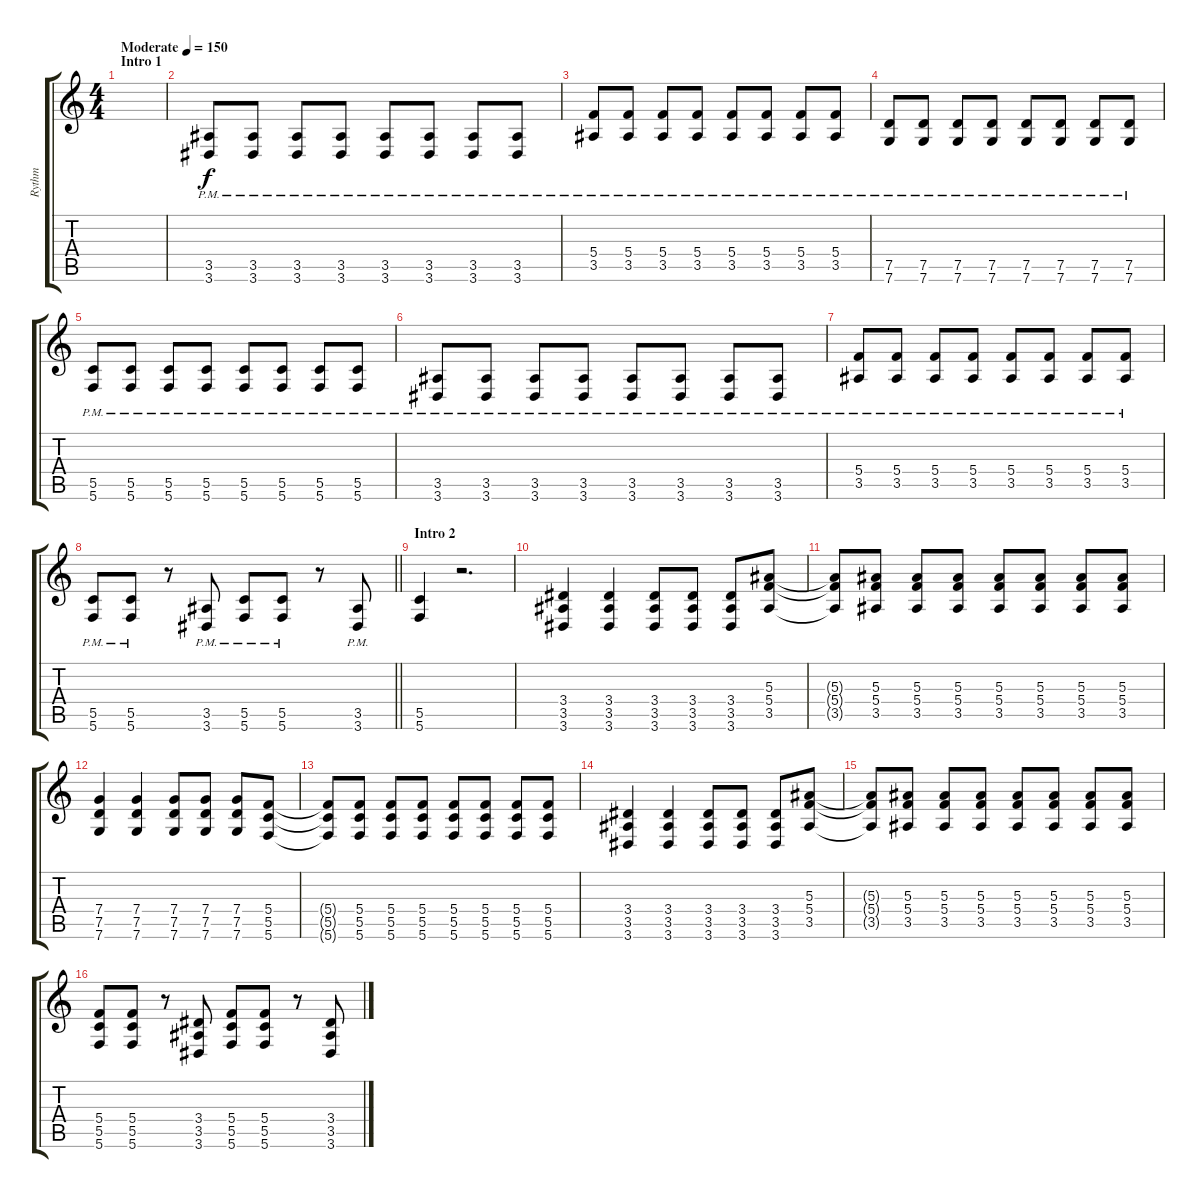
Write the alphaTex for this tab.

\track ("Rythm" "Rythm") {instrument acousticguitarsteel}
\staff {score tabs}
\tuning (D4 A3 F3 C3 G2 C2) {hide}
\ts (4 4)
\section ("" "Intro 1")
\tempo (150 "Moderate")
\clef g2
\ks c
|
(3.5{pm} 3.6{pm}).8 (3.5{pm} 3.6{pm}).8 (3.5{pm} 3.6{pm}).8 (3.5{pm} 3.6{pm}).8 (3.5{pm} 3.6{pm}).8 (3.5{pm} 3.6{pm}).8 (3.5{pm} 3.6{pm}).8 (3.5{pm} 3.6{pm}).8 |
(5.4{pm} 3.5{pm}).8 (5.4{pm} 3.5{pm}).8 (5.4{pm} 3.5{pm}).8 (5.4{pm} 3.5{pm}).8 (5.4{pm} 3.5{pm}).8 (5.4{pm} 3.5{pm}).8 (5.4{pm} 3.5{pm}).8 (5.4{pm} 3.5{pm}).8 |
(7.5{pm} 7.6{pm}).8 (7.5{pm} 7.6{pm}).8 (7.5{pm} 7.6{pm}).8 (7.5{pm} 7.6{pm}).8 (7.5{pm} 7.6{pm}).8 (7.5{pm} 7.6{pm}).8 (7.5{pm} 7.6{pm}).8 (7.5{pm} 7.6{pm}).8 |
(5.5{pm} 5.6{pm}).8 (5.5{pm} 5.6{pm}).8 (5.5{pm} 5.6{pm}).8 (5.5{pm} 5.6{pm}).8 (5.5{pm} 5.6{pm}).8 (5.5{pm} 5.6{pm}).8 (5.5{pm} 5.6{pm}).8 (5.5{pm} 5.6{pm}).8 |
(3.5{pm} 3.6{pm}).8 (3.5{pm} 3.6{pm}).8 (3.5{pm} 3.6{pm}).8 (3.5{pm} 3.6{pm}).8 (3.5{pm} 3.6{pm}).8 (3.5{pm} 3.6{pm}).8 (3.5{pm} 3.6{pm}).8 (3.5{pm} 3.6{pm}).8 |
(5.4{pm} 3.5{pm}).8 (5.4{pm} 3.5{pm}).8 (5.4{pm} 3.5{pm}).8 (5.4{pm} 3.5{pm}).8 (5.4{pm} 3.5{pm}).8 (5.4{pm} 3.5{pm}).8 (5.4{pm} 3.5{pm}).8 (5.4{pm} 3.5{pm}).8 |
\barLineRight lightlight
(5.5{pm} 5.6{pm}).8 (5.5{pm} 5.6{pm}).8 r.8 (3.5{pm} 3.6{pm}).8 (5.5{pm} 5.6{pm}).8 (5.5{pm} 5.6{pm}).8 r.8 (3.5{pm} 3.6{pm}).8 |
\section ("" "Intro 2")
(5.5 5.6).4 r.2{d} |
(3.4 3.5 3.6).4 (3.4 3.5 3.6).4 (3.4 3.5 3.6).8 (3.4 3.5 3.6).8 (3.4 3.5 3.6).8 (5.3 5.4 3.5).8 |
(5.3{t} 5.4{t} 3.5{t}).8 (5.3 5.4 3.5).8 (5.3 5.4 3.5).8 (5.3 5.4 3.5).8 (5.3 5.4 3.5).8 (5.3 5.4 3.5).8 (5.3 5.4 3.5).8 (5.3 5.4 3.5).8 |
(7.4 7.5 7.6).4 (7.4 7.5 7.6).4 (7.4 7.5 7.6).8 (7.4 7.5 7.6).8 (7.4 7.5 7.6).8 (5.4 5.5 5.6).8 |
(5.4{t} 5.5{t} 5.6{t}).8 (5.4 5.5 5.6).8 (5.4 5.5 5.6).8 (5.4 5.5 5.6).8 (5.4 5.5 5.6).8 (5.4 5.5 5.6).8 (5.4 5.5 5.6).8 (5.4 5.5 5.6).8 |
(3.4 3.5 3.6).4 (3.4 3.5 3.6).4 (3.4 3.5 3.6).8 (3.4 3.5 3.6).8 (3.4 3.5 3.6).8 (5.3 5.4 3.5).8 |
(5.3{t} 5.4{t} 3.5{t}).8 (5.3 5.4 3.5).8 (5.3 5.4 3.5).8 (5.3 5.4 3.5).8 (5.3 5.4 3.5).8 (5.3 5.4 3.5).8 (5.3 5.4 3.5).8 (5.3 5.4 3.5).8 |
(5.4 5.5 5.6).8 (5.4 5.5 5.6).8 r.8 (3.4 3.5 3.6).8 (5.4 5.5 5.6).8 (5.4 5.5 5.6).8 r.8 (3.4 3.5 3.6).8
